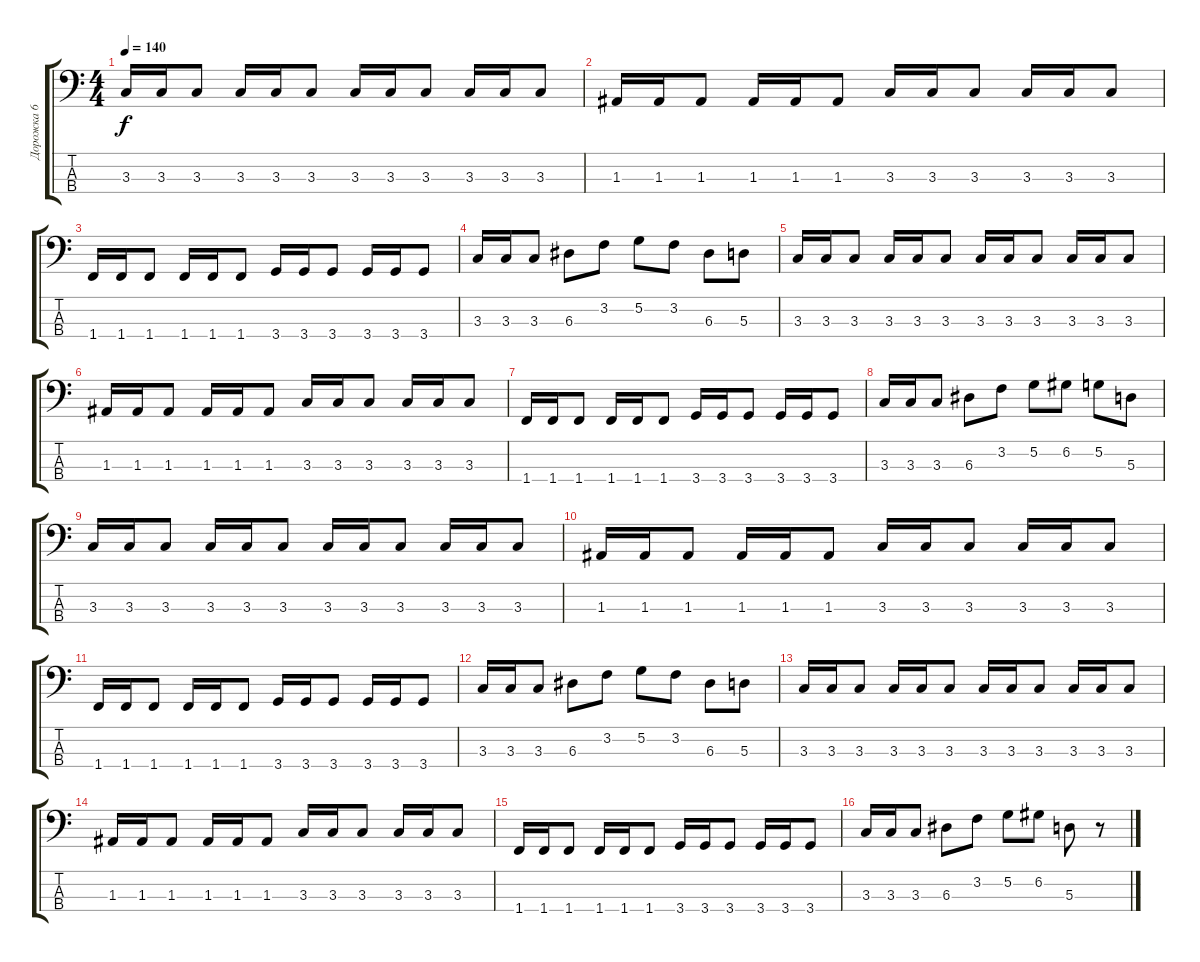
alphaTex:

\track ("Дорожка 6" "Дорожка 6") {instrument electricbassfinger}
\staff {score tabs}
\tuning (G2 D2 A1 E1) {hide}
\ts (4 4)
\tempo 140
\clef f4
\ks c
3.3.16{dy f} 3.3.16 3.3.8 3.3.16 3.3.16 3.3.8 3.3.16 3.3.16 3.3.8 3.3.16 3.3.16 3.3.8 |
1.3.16 1.3.16 1.3.8 1.3.16 1.3.16 1.3.8 3.3.16 3.3.16 3.3.8 3.3.16 3.3.16 3.3.8 |
1.4.16 1.4.16 1.4.8 1.4.16 1.4.16 1.4.8 3.4.16 3.4.16 3.4.8 3.4.16 3.4.16 3.4.8 |
3.3.16 3.3.16 3.3.8 6.3.8 3.2.8 5.2.8 3.2.8 6.3.8 5.3.8 |
3.3.16 3.3.16 3.3.8 3.3.16 3.3.16 3.3.8 3.3.16 3.3.16 3.3.8 3.3.16 3.3.16 3.3.8 |
1.3.16 1.3.16 1.3.8 1.3.16 1.3.16 1.3.8 3.3.16 3.3.16 3.3.8 3.3.16 3.3.16 3.3.8 |
1.4.16 1.4.16 1.4.8 1.4.16 1.4.16 1.4.8 3.4.16 3.4.16 3.4.8 3.4.16 3.4.16 3.4.8 |
3.3.16 3.3.16 3.3.8 6.3.8 3.2.8 5.2.8 6.2.8 5.2.8 5.3.8 |
3.3.16 3.3.16 3.3.8 3.3.16 3.3.16 3.3.8 3.3.16 3.3.16 3.3.8 3.3.16 3.3.16 3.3.8 |
1.3.16 1.3.16 1.3.8 1.3.16 1.3.16 1.3.8 3.3.16 3.3.16 3.3.8 3.3.16 3.3.16 3.3.8 |
1.4.16 1.4.16 1.4.8 1.4.16 1.4.16 1.4.8 3.4.16 3.4.16 3.4.8 3.4.16 3.4.16 3.4.8 |
3.3.16 3.3.16 3.3.8 6.3.8 3.2.8 5.2.8 3.2.8 6.3.8 5.3.8 |
3.3.16 3.3.16 3.3.8 3.3.16 3.3.16 3.3.8 3.3.16 3.3.16 3.3.8 3.3.16 3.3.16 3.3.8 |
1.3.16 1.3.16 1.3.8 1.3.16 1.3.16 1.3.8 3.3.16 3.3.16 3.3.8 3.3.16 3.3.16 3.3.8 |
1.4.16 1.4.16 1.4.8 1.4.16 1.4.16 1.4.8 3.4.16 3.4.16 3.4.8 3.4.16 3.4.16 3.4.8 |
3.3.16 3.3.16 3.3.8 6.3.8 3.2.8 5.2.8 6.2.8 5.3.8 r.8
